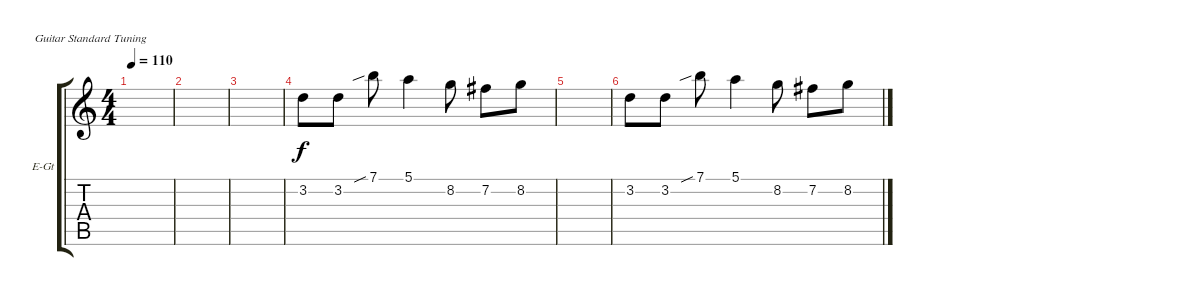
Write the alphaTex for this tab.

\defaultSystemsLayout 4
\bracketExtendMode groupsimilarinstruments
\firstSystemTrackNameOrientation horizontal
\otherSystemsTrackNameOrientation horizontal
\track ("Electric Guitar" "E-Gt") {instrument electricguitarclean}
\staff {score tabs}
\tuning (E4 B3 G3 D3 A2 E2)
\ts (4 4)
\tempo 110
\clef g2
\scale
0.333333
\ks c
|
\scale
0.333333 |
\scale
0.333333 |
\scale
0.333333 3.2.8 3.2.8 7.1{sib}.8 5.1.4 8.2.8 7.2.8 8.2.8 |
\scale
0.333333 |
\scale
0.333333 3.2.8 3.2.8 7.1{sib}.8 5.1.4 8.2.8 7.2.8 8.2.8 |
\scale
0.333333 |
\scale
0.333333 |
\scale
0.333333 |
\scale
0.333333 |
\scale
0.333333 |
\scale
0.333333 |
\scale
0.333333 |
\scale
0.333333 |
\scale
0.333333 |
\scale
0.333333
